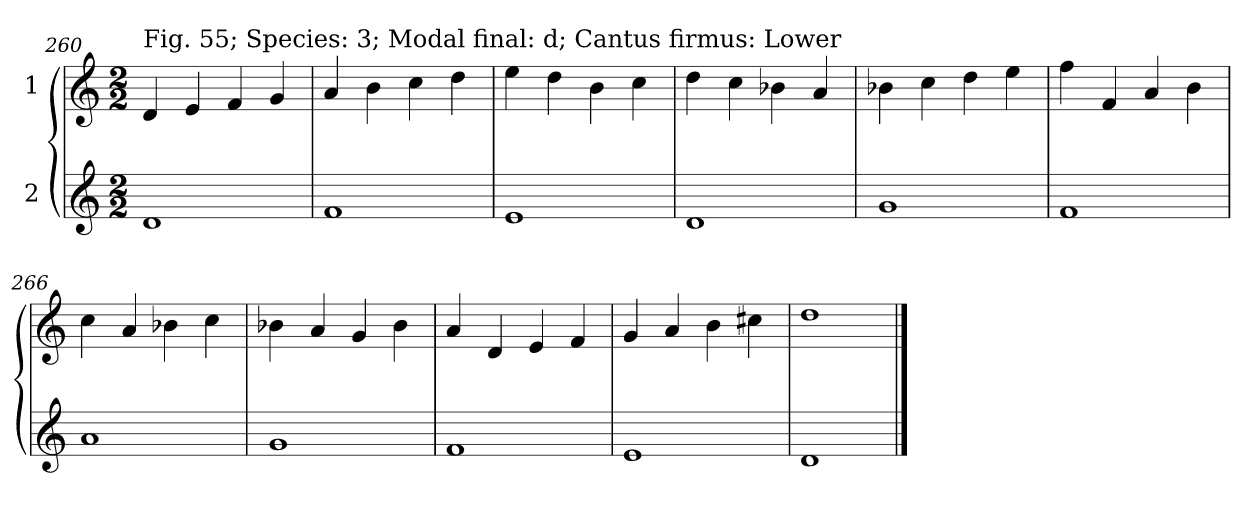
**kern	**kern
*part2	*part1
*staff2	*staff1
*I"2	*I"1
*clefG2	*clefG2
*k[]	*k[]
*M2/2	*M2/2
=260	=260
!	!LO:TX:a:t=Fig. 55; Species&colon; 3; Modal final&colon; d; Cantus firmus&colon; Lower
1d	4d/
.	4e/
.	4f/
.	4g/
=261	=261
1f	4a/
.	4b\
.	4cc\
.	4dd\
=262	=262
1e	4ee\
.	4dd\
.	4b\
.	4cc\
=263	=263
1d	4dd\
.	4cc\
.	4b-X\
.	4a/
=264	=264
1g	4b-X\
.	4cc\
.	4dd\
.	4ee\
!!LO:LB:g=z
=265	=265
1f	4ff\
.	4f/
.	4a/
.	4b\
=266	=266
1a	4cc\
.	4a/
.	4b-X\
.	4cc\
=267	=267
1g	4b-X\
.	4a/
.	4g/
.	4b-\
=268	=268
1f	4a/
.	4d/
.	4e/
.	4f/
=269	=269
1e	4g/
.	4a/
.	4b\
.	4cc#X\
=270	=270
1d	1dd
==	==
*-	*-
